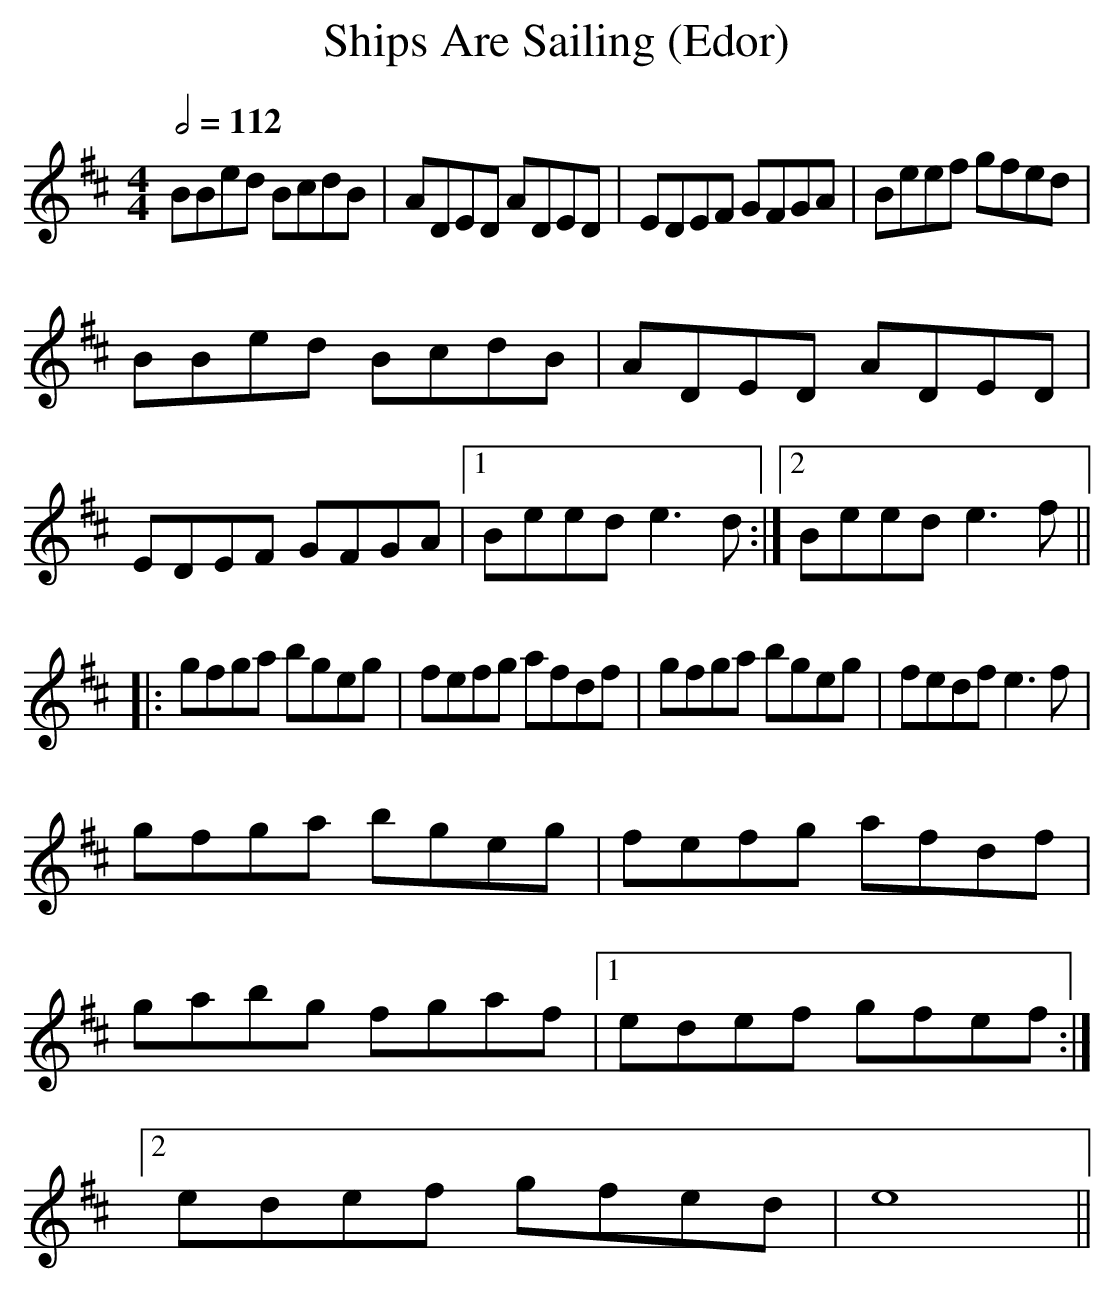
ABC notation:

X:1
T:Ships Are Sailing (Edor)
Q:1/2=112
M:4/4
L:1/8
K:Edor
BBed BcdB|ADED ADED|EDEF GFGA|Beef gfed|
BBed BcdB|ADED ADED|EDEF GFGA|1Beed e3d:|2Beed e3f||
|:gfga bgeg|fefg afdf|gfga bgeg|fedf e3f|
gfga bgeg|fefg afdf|gabg fgaf|1edef gfef:|2edef gfed|e8||
